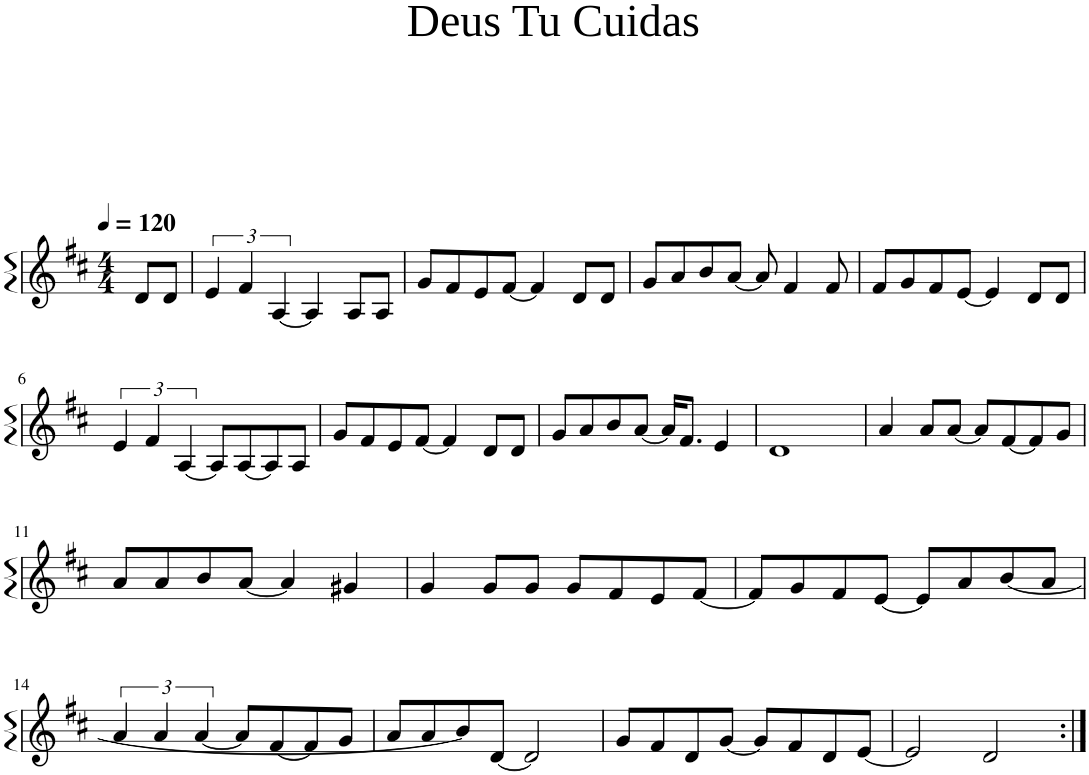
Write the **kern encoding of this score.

**kern
*part1
*staff1
*I"P1
*clefG2
*k[f#c#]
*D:
*M4/4
*MM120
=1
8d/L
8d/J
=2
6e/
6f#/
[6A/
4A/]
8A/L
8A/J
=3
8g/L
8f#/
8e/
[8f#/J
4f#/]
8d/L
8d/J
=4
8g/L
8a/
8b/
[8a/J
8a/]
4f#/
8f#/
=5
8f#/L
8g/
8f#/
[8e/J
4e/]
8d/L
8d/J
!!LO:LB:g=z
=6
6e/
6f#/
[6A/
8A/L]
[8A/
8A/]
8A/J
=7
8g/L
8f#/
8e/
[8f#/J
4f#/]
8d/L
8d/J
=8
8g/L
8a/
8b/
[8a/J
16a/KL]
8.f#/J
4e/
=9
1d
=10
4a/
8a/L
[8a/J
8a/L]
[8f#/
8f#/]
8g/J
!!LO:LB:g=z
=11
8a/L
8a/
8b/
[8a/J
4a/]
4g#X/
=12
4g/
8g/L
8g/J
8g/L
8f#/
8e/
[8f#/J
=13
8f#/L]
8g/
8f#/
[8e/J
8e/L]
8a/
[8b/
8a/J
!!LO:LB:g=z
=14
6a/
6a/
[6a/
8a/L]
[8f#/
8f#/]
8g/J
=15
8a/L
8a/
8b/]
[8d/J
2d/]
=16
8g/L
8f#/
8d/
[8g/J
8g/L]
8f#/
8d/
[8e/J
=17
2e/]
2d/
=:|!
*-
